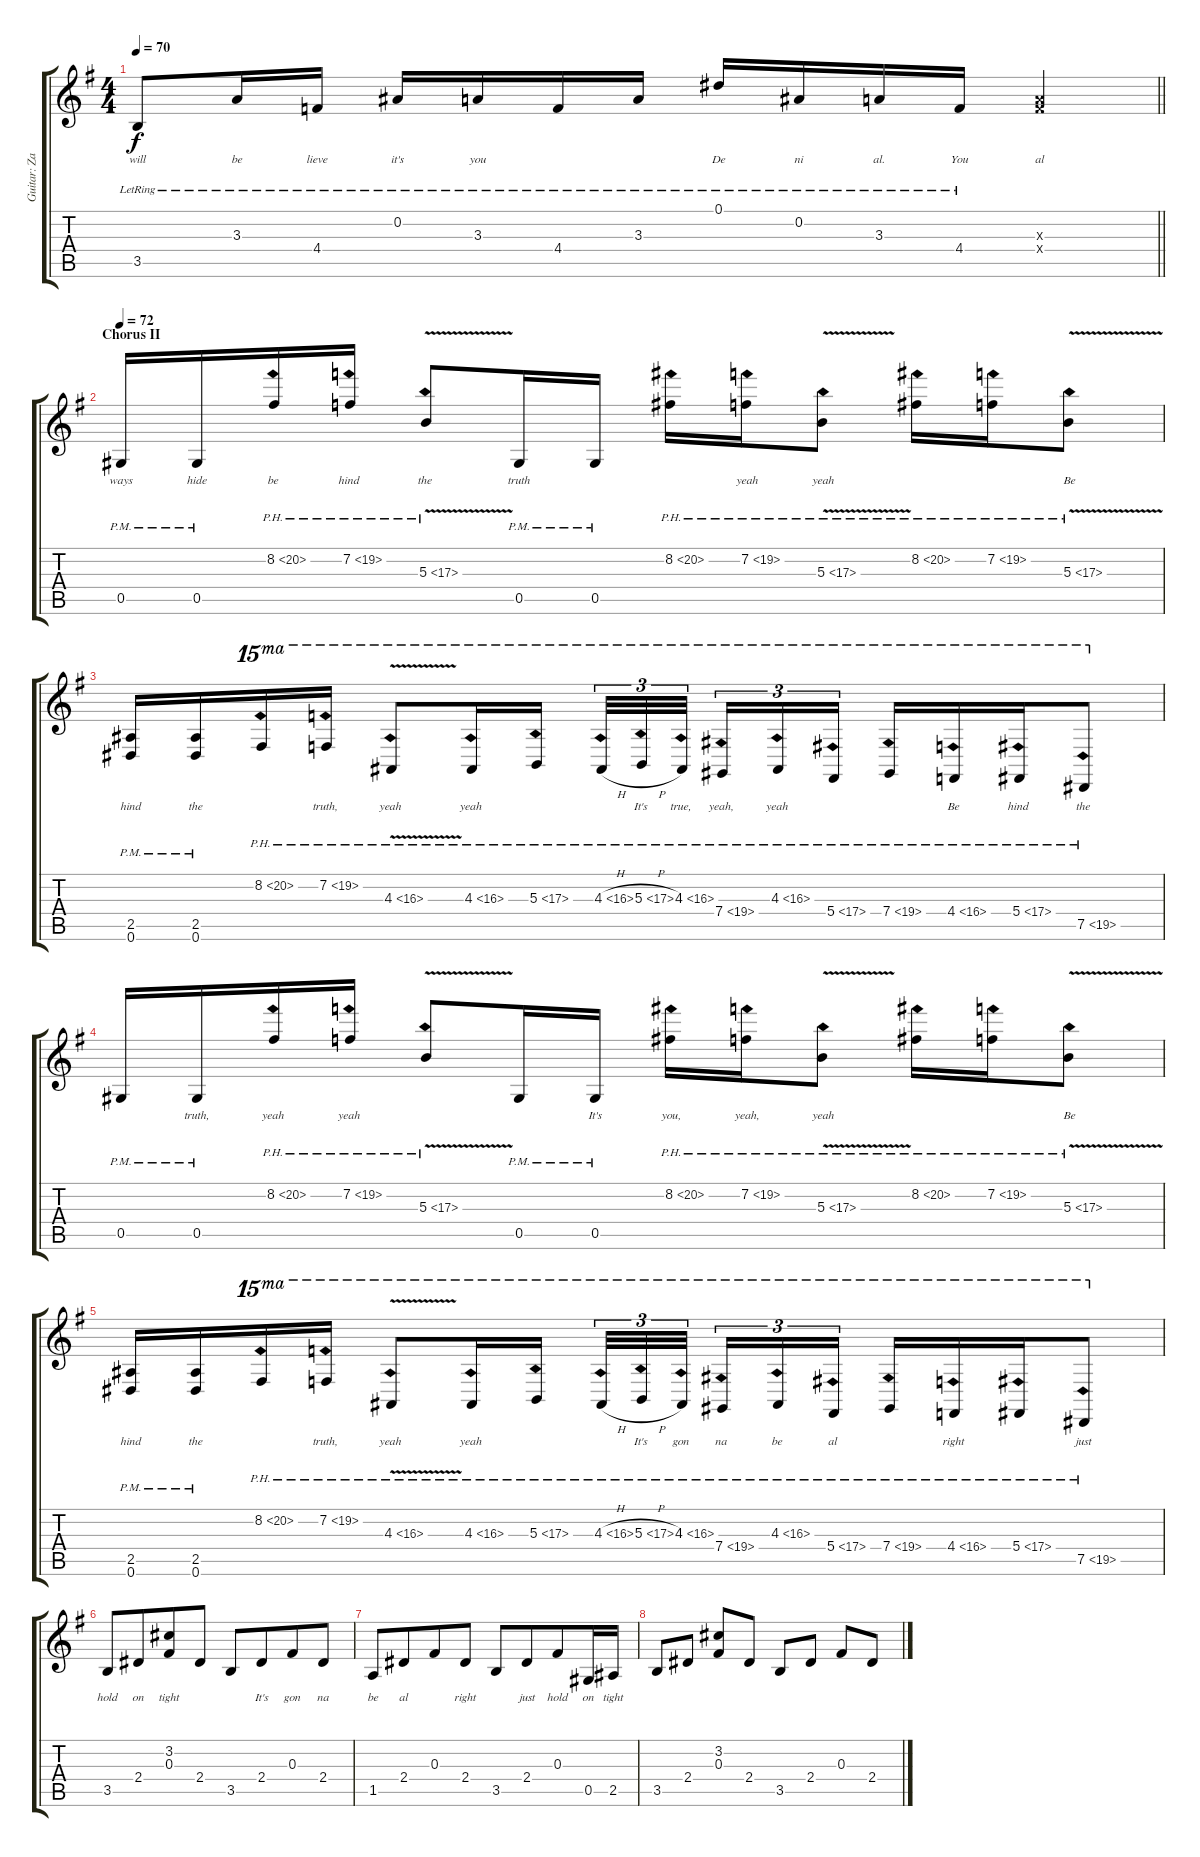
\track ("Guitar: Zakk" "Guitar: Za") {instrument overdrivenguitar}
\staff {score tabs}
\tuning (Eb4 Bb3 Gb3 Db3 Ab2 Eb2) {hide}
\ts (4 4)
\tempo 70
\clef g2
\barLineRight lightlight
\ks g
3.5{lr}.8{lyrics (0 "will") lyrics (1 "") lyrics (2 "") lyrics (3 "") lyrics (4 "") dy f} 3.3{lr}.16{lyrics (0 "be") lyrics (1 "") lyrics (2 "") lyrics (3 "") lyrics (4 "")} 4.4{lr}.16{lyrics (0 "lieve") lyrics (1 "") lyrics (2 "") lyrics (3 "") lyrics (4 "")} 0.2{lr}.16{lyrics (0 "it's") lyrics (1 "") lyrics (2 "") lyrics (3 "") lyrics (4 "")} 3.3{lr}.16{lyrics (0 "you") lyrics (1 "") lyrics (2 "") lyrics (3 "") lyrics (4 "")} 4.4{lr}.16{lyrics (0 "") lyrics (1 "") lyrics (2 "") lyrics (3 "") lyrics (4 "")} 3.3{lr}.16{lyrics (0 "") lyrics (1 "") lyrics (2 "") lyrics (3 "") lyrics (4 "")} 0.1{lr}.16{lyrics (0 "De") lyrics (1 "") lyrics (2 "") lyrics (3 "") lyrics (4 "")} 0.2{lr}.16{lyrics (0 "ni") lyrics (1 "") lyrics (2 "") lyrics (3 "") lyrics (4 "")} 3.3{lr}.16{lyrics (0 "al.") lyrics (1 "") lyrics (2 "") lyrics (3 "") lyrics (4 "")} 4.4{lr}.16{lyrics (0 "You") lyrics (1 "") lyrics (2 "") lyrics (3 "") lyrics (4 "")} (3.3{x} 4.4{x}).4{lyrics (0 "al") lyrics (1 "") lyrics (2 "") lyrics (3 "") lyrics (4 "")} |
\section ("" "Chorus II")
\tempo 72
0.5{pm}.16{lyrics (0 "ways") lyrics (1 "") lyrics (2 "") lyrics (3 "") lyrics (4 "") volume 13 instrument overdrivenguitar} 0.5{pm}.16{lyrics (0 "hide") lyrics (1 "") lyrics (2 "") lyrics (3 "") lyrics (4 "")} 8.2{ph 12}.16{lyrics (0 "be") lyrics (1 "") lyrics (2 "") lyrics (3 "") lyrics (4 "")} 7.2{ph 12}.16{lyrics (0 "hind") lyrics (1 "") lyrics (2 "") lyrics (3 "") lyrics (4 "")} 5.3{ph 12 v}.8{lyrics (0 "the") lyrics (1 "") lyrics (2 "") lyrics (3 "") lyrics (4 "")} 0.5{pm}.16{lyrics (0 "truth") lyrics (1 "") lyrics (2 "") lyrics (3 "") lyrics (4 "")} 0.5{pm}.16{lyrics (0 "") lyrics (1 "") lyrics (2 "") lyrics (3 "") lyrics (4 "")} 8.2{ph 12}.16{lyrics (0 "") lyrics (1 "") lyrics (2 "") lyrics (3 "") lyrics (4 "")} 7.2{ph 12}.16{lyrics (0 "yeah") lyrics (1 "") lyrics (2 "") lyrics (3 "") lyrics (4 "")} 5.3{ph 12 v}.8{lyrics (0 "yeah") lyrics (1 "") lyrics (2 "") lyrics (3 "") lyrics (4 "")} 8.2{ph 12}.16{lyrics (0 "") lyrics (1 "") lyrics (2 "") lyrics (3 "") lyrics (4 "")} 7.2{ph 12}.16{lyrics (0 "") lyrics (1 "") lyrics (2 "") lyrics (3 "") lyrics (4 "")} 5.3{ph 12 v}.8{lyrics (0 "Be") lyrics (1 "") lyrics (2 "") lyrics (3 "") lyrics (4 "")} |
(2.5{pm} 0.6{pm}).16{lyrics (0 "hind") lyrics (1 "") lyrics (2 "") lyrics (3 "") lyrics (4 "")} (2.5{pm} 0.6{pm}).16{lyrics (0 "the") lyrics (1 "") lyrics (2 "") lyrics (3 "") lyrics (4 "")} 8.2{ph 12}.16{ot 15ma lyrics (0 "") lyrics (1 "") lyrics (2 "") lyrics (3 "") lyrics (4 "")} 7.2{ph 12}.16{ot 15ma lyrics (0 "truth,") lyrics (1 "") lyrics (2 "") lyrics (3 "") lyrics (4 "")} 4.3{ph 12 v}.8{ot 15ma lyrics (0 "yeah") lyrics (1 "") lyrics (2 "") lyrics (3 "") lyrics (4 "")} 4.3{ph 12}.16{ot 15ma lyrics (0 "yeah") lyrics (1 "") lyrics (2 "") lyrics (3 "") lyrics (4 "")} 5.3{ph 12}.16{ot 15ma lyrics (0 "") lyrics (1 "") lyrics (2 "") lyrics (3 "") lyrics (4 "")} 4.3{ph 12 h}.32{tu (3 2) ot 15ma lyrics (0 "") lyrics (1 "") lyrics (2 "") lyrics (3 "") lyrics (4 "")} 5.3{ph 12 h}.32{tu (3 2) ot 15ma lyrics (0 "It's") lyrics (1 "") lyrics (2 "") lyrics (3 "") lyrics (4 "")} 4.3{ph 12}.32{tu (3 2) ot 15ma lyrics (0 "true,") lyrics (1 "") lyrics (2 "") lyrics (3 "") lyrics (4 "") beam splitsecondary} 7.4{ph 12}.16{tu (3 2) ot 15ma lyrics (0 "yeah,") lyrics (1 "") lyrics (2 "") lyrics (3 "") lyrics (4 "")} 4.3{ph 12}.16{tu (3 2) ot 15ma lyrics (0 "yeah") lyrics (1 "") lyrics (2 "") lyrics (3 "") lyrics (4 "")} 5.4{ph 12}.16{tu (3 2) ot 15ma lyrics (0 "") lyrics (1 "") lyrics (2 "") lyrics (3 "") lyrics (4 "") beam split} 7.4{ph 12}.16{ot 15ma lyrics (0 "") lyrics (1 "") lyrics (2 "") lyrics (3 "") lyrics (4 "") beam merge} 4.4{ph 12}.16{ot 15ma lyrics (0 "Be") lyrics (1 "") lyrics (2 "") lyrics (3 "") lyrics (4 "")} 5.4{ph 12}.16{ot 15ma lyrics (0 "hind") lyrics (1 "") lyrics (2 "") lyrics (3 "") lyrics (4 "")} 7.5{ph 12}.8{ot 15ma lyrics (0 "the") lyrics (1 "") lyrics (2 "") lyrics (3 "") lyrics (4 "")} |
0.5{pm}.16{lyrics (0 "") lyrics (1 "") lyrics (2 "") lyrics (3 "") lyrics (4 "")} 0.5{pm}.16{lyrics (0 "truth,") lyrics (1 "") lyrics (2 "") lyrics (3 "") lyrics (4 "")} 8.2{ph 12}.16{lyrics (0 "yeah") lyrics (1 "") lyrics (2 "") lyrics (3 "") lyrics (4 "")} 7.2{ph 12}.16{lyrics (0 "yeah") lyrics (1 "") lyrics (2 "") lyrics (3 "") lyrics (4 "")} 5.3{ph 12 v}.8{lyrics (0 "") lyrics (1 "") lyrics (2 "") lyrics (3 "") lyrics (4 "")} 0.5{pm}.16{lyrics (0 "") lyrics (1 "") lyrics (2 "") lyrics (3 "") lyrics (4 "")} 0.5{pm}.16{lyrics (0 "It's") lyrics (1 "") lyrics (2 "") lyrics (3 "") lyrics (4 "")} 8.2{ph 12}.16{lyrics (0 "you,") lyrics (1 "") lyrics (2 "") lyrics (3 "") lyrics (4 "")} 7.2{ph 12}.16{lyrics (0 "yeah,") lyrics (1 "") lyrics (2 "") lyrics (3 "") lyrics (4 "")} 5.3{ph 12 v}.8{lyrics (0 "yeah") lyrics (1 "") lyrics (2 "") lyrics (3 "") lyrics (4 "")} 8.2{ph 12}.16{lyrics (0 "") lyrics (1 "") lyrics (2 "") lyrics (3 "") lyrics (4 "")} 7.2{ph 12}.16{lyrics (0 "") lyrics (1 "") lyrics (2 "") lyrics (3 "") lyrics (4 "")} 5.3{ph 12 v}.8{lyrics (0 "Be") lyrics (1 "") lyrics (2 "") lyrics (3 "") lyrics (4 "")} |
(2.5{pm} 0.6{pm}).16{lyrics (0 "hind") lyrics (1 "") lyrics (2 "") lyrics (3 "") lyrics (4 "")} (2.5{pm} 0.6{pm}).16{lyrics (0 "the") lyrics (1 "") lyrics (2 "") lyrics (3 "") lyrics (4 "")} 8.2{ph 12}.16{ot 15ma lyrics (0 "") lyrics (1 "") lyrics (2 "") lyrics (3 "") lyrics (4 "")} 7.2{ph 12}.16{ot 15ma lyrics (0 "truth,") lyrics (1 "") lyrics (2 "") lyrics (3 "") lyrics (4 "")} 4.3{ph 12 v}.8{ot 15ma lyrics (0 "yeah") lyrics (1 "") lyrics (2 "") lyrics (3 "") lyrics (4 "")} 4.3{ph 12}.16{ot 15ma lyrics (0 "yeah") lyrics (1 "") lyrics (2 "") lyrics (3 "") lyrics (4 "")} 5.3{ph 12}.16{ot 15ma lyrics (0 "") lyrics (1 "") lyrics (2 "") lyrics (3 "") lyrics (4 "")} 4.3{ph 12 h}.32{tu (3 2) ot 15ma lyrics (0 "") lyrics (1 "") lyrics (2 "") lyrics (3 "") lyrics (4 "")} 5.3{ph 12 h}.32{tu (3 2) ot 15ma lyrics (0 "It's") lyrics (1 "") lyrics (2 "") lyrics (3 "") lyrics (4 "")} 4.3{ph 12}.32{tu (3 2) ot 15ma lyrics (0 "gon") lyrics (1 "") lyrics (2 "") lyrics (3 "") lyrics (4 "") beam splitsecondary} 7.4{ph 12}.16{tu (3 2) ot 15ma lyrics (0 "na") lyrics (1 "") lyrics (2 "") lyrics (3 "") lyrics (4 "")} 4.3{ph 12}.16{tu (3 2) ot 15ma lyrics (0 "be") lyrics (1 "") lyrics (2 "") lyrics (3 "") lyrics (4 "")} 5.4{ph 12}.16{tu (3 2) ot 15ma lyrics (0 "al") lyrics (1 "") lyrics (2 "") lyrics (3 "") lyrics (4 "") beam split} 7.4{ph 12}.16{ot 15ma lyrics (0 "") lyrics (1 "") lyrics (2 "") lyrics (3 "") lyrics (4 "") beam merge} 4.4{ph 12}.16{ot 15ma lyrics (0 "right") lyrics (1 "") lyrics (2 "") lyrics (3 "") lyrics (4 "")} 5.4{ph 12}.16{ot 15ma lyrics (0 "") lyrics (1 "") lyrics (2 "") lyrics (3 "") lyrics (4 "")} 7.5{ph 12}.8{ot 15ma lyrics (0 "just") lyrics (1 "") lyrics (2 "") lyrics (3 "") lyrics (4 "")} |
3.5.8{lyrics (0 "hold") lyrics (1 "") lyrics (2 "") lyrics (3 "") lyrics (4 "") beam merge} 2.4.8{lyrics (0 "on") lyrics (1 "") lyrics (2 "") lyrics (3 "") lyrics (4 "") beam merge} (3.2 0.3).8{lyrics (0 "tight") lyrics (1 "") lyrics (2 "") lyrics (3 "") lyrics (4 "") beam merge} 2.4.8{lyrics (0 "") lyrics (1 "") lyrics (2 "") lyrics (3 "") lyrics (4 "")} 3.5.8{lyrics (0 "") lyrics (1 "") lyrics (2 "") lyrics (3 "") lyrics (4 "") beam merge} 2.4.8{lyrics (0 "It's") lyrics (1 "") lyrics (2 "") lyrics (3 "") lyrics (4 "") beam merge} 0.3.8{lyrics (0 "gon") lyrics (1 "") lyrics (2 "") lyrics (3 "") lyrics (4 "") beam merge} 2.4.8{lyrics (0 "na") lyrics (1 "") lyrics (2 "") lyrics (3 "") lyrics (4 "")} |
1.5.8{lyrics (0 "be") lyrics (1 "") lyrics (2 "") lyrics (3 "") lyrics (4 "") beam merge} 2.4.8{lyrics (0 "al") lyrics (1 "") lyrics (2 "") lyrics (3 "") lyrics (4 "") beam merge} 0.3.8{lyrics (0 "") lyrics (1 "") lyrics (2 "") lyrics (3 "") lyrics (4 "") beam merge} 2.4.8{lyrics (0 "right") lyrics (1 "") lyrics (2 "") lyrics (3 "") lyrics (4 "")} 3.5.8{lyrics (0 "") lyrics (1 "") lyrics (2 "") lyrics (3 "") lyrics (4 "") beam merge} 2.4.8{lyrics (0 "just") lyrics (1 "") lyrics (2 "") lyrics (3 "") lyrics (4 "") beam merge} 0.3.8{lyrics (0 "hold") lyrics (1 "") lyrics (2 "") lyrics (3 "") lyrics (4 "")} 0.5.16{lyrics (0 "on") lyrics (1 "") lyrics (2 "") lyrics (3 "") lyrics (4 "")} 2.5.16{lyrics (0 "tight") lyrics (1 "") lyrics (2 "") lyrics (3 "") lyrics (4 "")} |
3.5.8{lyrics (0 "") lyrics (1 "") lyrics (2 "") lyrics (3 "") lyrics (4 "")} 2.4.8{lyrics (0 "") lyrics (1 "") lyrics (2 "") lyrics (3 "") lyrics (4 "")} (3.2 0.3).8 2.4.8 3.5.8 2.4.8 0.3.8 2.4.8
